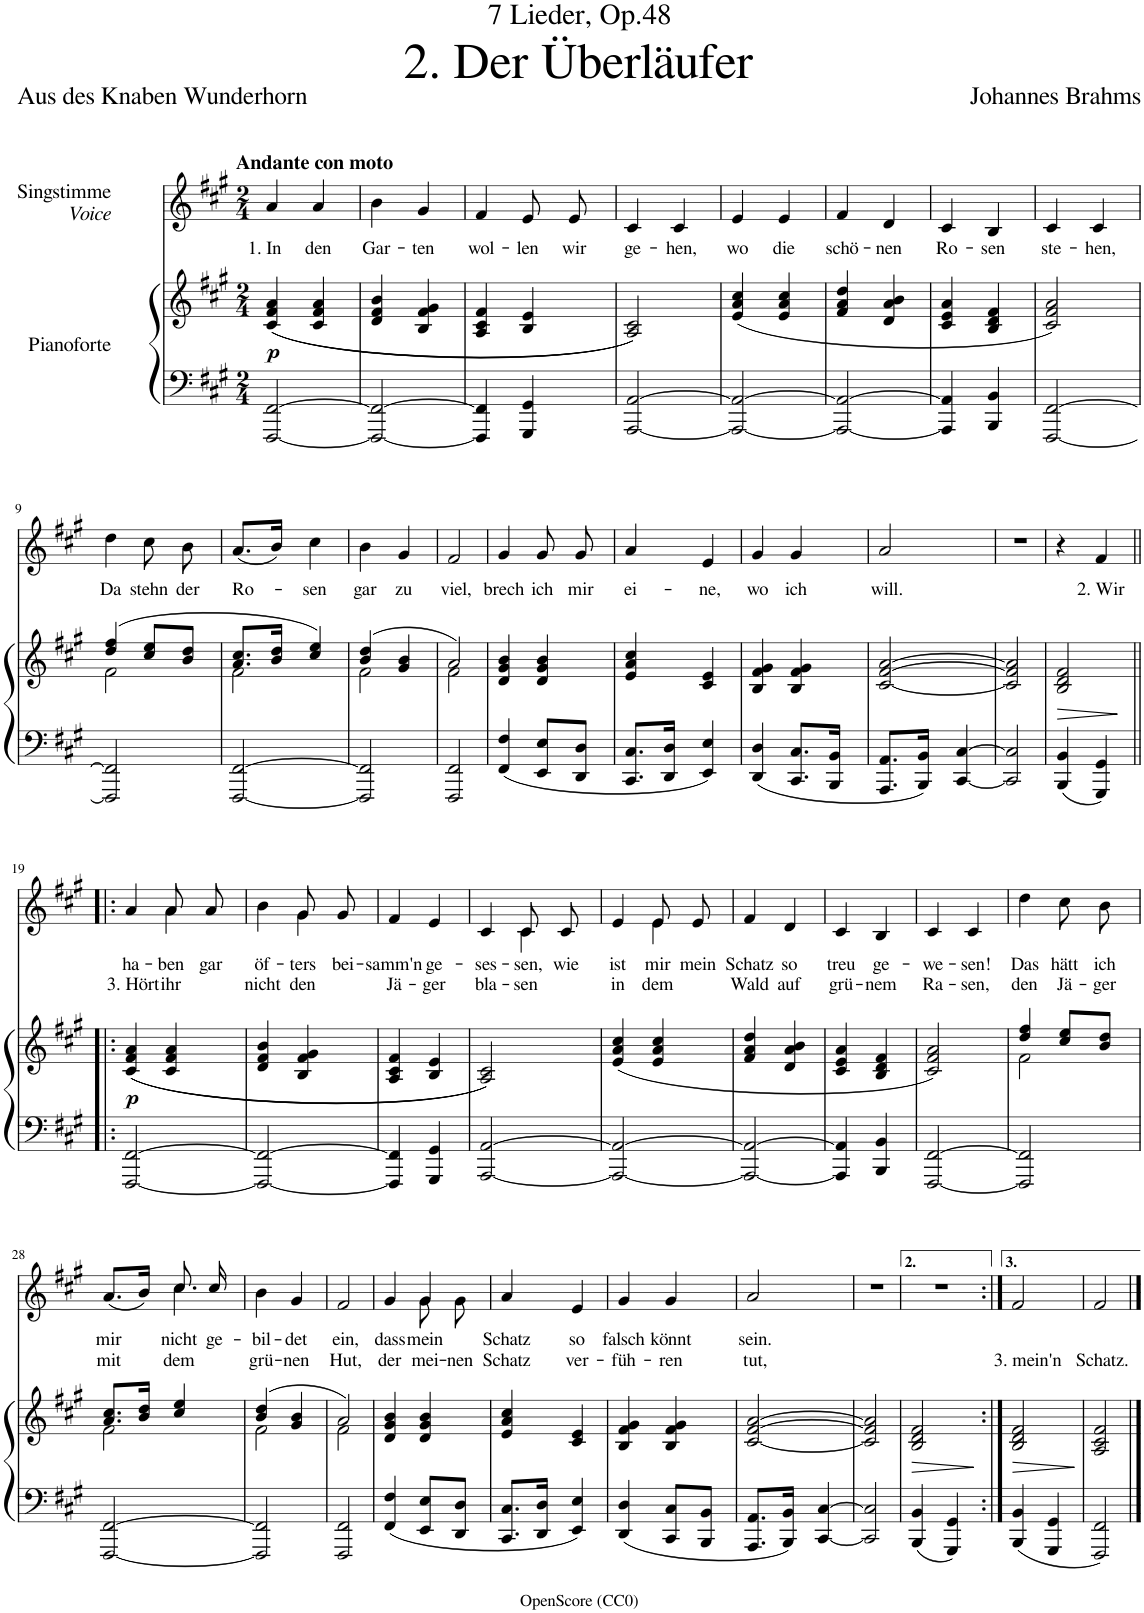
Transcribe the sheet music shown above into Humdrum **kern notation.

**kern	**kern	**dynam	**kern	**text	**text
*part2	*part2	*part2	*part1	*part1	*part1
*staff3	*staff2	*staff2/3	*staff1	*staff1	*staff1
*I"Pianoforte	*	*	*I"Singstimme Voice	*	*
*I'Pno	*	*	*	*	*
*clefF4	*clefG2	*	*clefG2	*	*
*k[f#c#g#]	*k[f#c#g#]	*	*k[f#c#g#]	*	*
*M2/4	*M2/4	*	*M2/4	*	*
=1	=1	=1	=1	=1	=1
!	!	!	!LO:TX:a:B:t=Andante con moto	!	!
!	!	!LO:DY:b	!	!LO:LY:b	!
[2FFF#/ [2FF#/	((<4c#/ 4f#/ 4a/	p	4a/	1. In	.
!	!	!	!	!LO:LY:b	!
.	4c#/ 4f#/ 4a/	.	4a/	den	.
=2	=2	=2	=2	=2	=2
!	!	!	!	!LO:LY:b	!
2FFF#/_ 2FF#/_	4d/ 4f#/ 4b/	.	4b\	Gar-	.
!	!	!	!	!LO:LY:b	!
.	4B/ 4f#/ 4g#/	.	4g#/	-ten	.
=3	=3	=3	=3	=3	=3
!	!	!	!	!LO:LY:b	!
4FFF#/] 4FF#/]	4A/ 4c#/ 4f#/	.	4f#/	wol-	.
!	!	!	!	!LO:LY:b	!
4GGG#/ 4GG#/	4B/ 4e/	.	8e/	-len	.
!	!	!	!	!LO:LY:b	!
.	.	.	8e/	wir	.
=4	=4	=4	=4	=4	=4
!	!	!	!	!LO:LY:b	!
[2AAA/ [2AA/	2A/ 2c#/))	.	4c#/	ge-	.
!	!	!	!	!LO:LY:b	!
.	.	.	4c#/	-hen,	.
=5	=5	=5	=5	=5	=5
!	!	!	!	!LO:LY:b	!
2AAA/_ 2AA/_	(<4e/ 4a/ 4cc#/	.	4e/	wo	.
!	!	!	!	!LO:LY:b	!
.	4e/ 4a/ 4cc#/	.	4e/	die	.
=6	=6	=6	=6	=6	=6
!	!	!	!	!LO:LY:b	!
2AAA/_ 2AA/_	4f#/ 4a/ 4dd/	.	4f#/	schö-	.
!	!	!	!	!LO:LY:b	!
.	4d/ 4a/ 4b/	.	4d/	-nen	.
=7	=7	=7	=7	=7	=7
!	!	!	!	!LO:LY:b	!
4AAA/] 4AA/]	4c#/ 4e/ 4a/	.	4c#/	Ro-	.
!	!	!	!	!LO:LY:b	!
4BBB/ 4BB/	4B/ 4d/ 4f#/	.	4B/	-sen	.
=8	=8	=8	=8	=8	=8
!	!	!	!	!LO:LY:b	!
[2FFF#/ [2FF#/	2c#/ 2f#/ 2a/)	.	4c#/	ste-	.
!	!	!	!	!LO:LY:b	!
.	.	.	4c#/	-hen,	.
!!LO:LB:g=z
=9	=9	=9	=9	=9	=9
*	*^	*	*	*	*
!	!	!	!	!	!LO:LY:b	!
2FFF#/] 2FF#/]	(4dd/ 4ff#/	2f#\	.	4dd\	Da	.
!	!	!	!	!	!LO:LY:b	!
.	8cc#/ 8ee/L	.	.	8cc#\	stehn	.
!	!	!	!	!	!LO:LY:b	!
.	8b/ 8dd/J	.	.	8b\	der	.
=10	=10	=10	=10	=10	=10	=10
!	!	!	!	!	!LO:LY:b	!
[2FFF#/ [2FF#/	8.a/ 8.cc#/L	2f#\	.	(8.a/L	Ro-	.
.	16b/ 16dd/Jk	.	.	16b/Jk)	.	.
!	!	!	!	!	!LO:LY:b	!
.	4cc#/ 4ee/)	.	.	4cc#\	-sen	.
=11	=11	=11	=11	=11	=11	=11
!	!	!	!	!	!LO:LY:b	!
2FFF#/] 2FF#/]	(4b/ 4dd/	2f#\	.	4b\	gar	.
!	!	!	!	!	!LO:LY:b	!
.	4g#/ 4b/	.	.	4g#/	zu	.
=12	=12	=12	=12	=12	=12	=12
!	!	!	!	!	!LO:LY:b	!
2FFF#/ 2FF#/	2a/)	2f#\	.	2f#/	viel,	.
=13	=13	=13	=13	=13	=13	=13
!	!	!	!	!	!LO:LY:b	!
*	*v	*v	*	*	*	*
4FF#/ 4F#/	4d/ 4g#/ 4b/	.	4g#/	brech	.
!	!	!	!	!LO:LY:b	!
8EE/ 8E/L	4d/ 4g#/ 4b/	.	8g#/	ich	.
!	!	!	!	!LO:LY:b	!
8DD/ 8D/J	.	.	8g#/	mir	.
=14	=14	=14	=14	=14	=14
!	!	!	!	!LO:LY:b	!
8.CC#/ 8.C#/L	4e/ 4a/ 4cc#/	.	4a/	ei-	.
16DD/ 16D/Jk	.	.	.	.	.
!	!	!	!	!LO:LY:b	!
4EE/ 4E/	4c#/ 4e/	.	4e/	-ne,	.
=15	=15	=15	=15	=15	=15
!	!	!	!	!LO:LY:b	!
4DD/ 4D/	4B/ 4f#/ 4g#/	.	4g#/	wo	.
!	!	!	!	!LO:LY:b	!
8.CC#/ 8.C#/L	4B/ 4f#/ 4g#/	.	4g#/	ich	.
16BBB/ 16BB/Jk	.	.	.	.	.
=16	=16	=16	=16	=16	=16
!	!	!	!	!LO:LY:b	!
8.AAA/ 8.AA/L	[2c#/ [>2f#/ [2a/	.	2a/	will.	.
16BBB/ 16BB/Jk	.	.	.	.	.
[4CC#/ [4C#/	.	.	.	.	.
=17	=17	=17	=17	=17	=17
2CC#/] 2C#/]	2c#/] 2f#/] 2a/]	.	2r	.	.
=18	=18	=18	=18	=18	=18
!	!	!LO:HP:b	!	!	!
4BBB/ 4BB/	2B/ 2d/ 2f#/	>	4r	.	.
!	!	!	!	!LO:LY:b	!
4GGG#/ 4GG#/	.	.	4f#/	2. Wir	.
.	.	]	.	.	.
!!LO:LB:g=z
=19!|:	=19!|:	=19!|:	=19!|:	=19!|:	=19!|:
!	!	!LO:DY:b	!	!LO:LY:b	!LO:LY:b
*	*	*	*^	*	*
[2FFF#/ [2FF#/	(<(4c#/ 4f#/ 4a/	p	4a/	4ryy	ha-	3. Hört
!	!	!	!	!	!LO:LY:b	!LO:LY:b
.	4c#/ 4f#/ 4a/	.	8a/	4a\	-ben	ihr
!	!	!	!	!	!LO:LY:b	!
.	.	.	8a/	.	gar	.
=20	=20	=20	=20	=20	=20	=20
!	!	!	!	!	!LO:LY:b	!LO:LY:b
2FFF#/_ 2FF#/_	4d/ 4f#/ 4b/	.	4b\	4ryy	öf-	nicht
!	!	!	!	!	!LO:LY:b	!LO:LY:b
.	4B/ 4f#/ 4g#/	.	8g#/	4g#\	-ters	den
!	!	!	!	!	!LO:LY:b	!
.	.	.	8g#/	.	bei-	.
*	*	*	*v	*v	*	*
=21	=21	=21	=21	=21	=21
!	!	!	!	!LO:LY:b	!LO:LY:b
4FFF#/] 4FF#/]	4A/ 4c#/ 4f#/	.	4f#/	-samm'n	Jä-
!	!	!	!	!LO:LY:b	!LO:LY:b
4GGG#/ 4GG#/	4B/ 4e/	.	4e/	ge-	-ger
=22	=22	=22	=22	=22	=22
!	!	!	!	!LO:LY:b	!LO:LY:b
*	*	*	*^	*	*
[2AAA/ [2AA/	2A/ 2c#/))	.	4c#/	4ryy	-ses-	bla-
!	!	!	!	!	!LO:LY:b	!LO:LY:b
.	.	.	8c#/	4c#\	-sen,	-sen
!	!	!	!	!	!LO:LY:b	!
.	.	.	8c#/	.	wie	.
=23	=23	=23	=23	=23	=23	=23
!	!	!	!	!	!LO:LY:b	!LO:LY:b
2AAA/_ 2AA/_	(<4e/ 4a/ 4cc#/	.	4e/	4ryy	ist	in
!	!	!	!	!	!LO:LY:b	!LO:LY:b
.	4e/ 4a/ 4cc#/	.	8e/	4e\	mir	dem
!	!	!	!	!	!LO:LY:b	!
.	.	.	8e/	.	mein	.
*	*	*	*v	*v	*	*
=24	=24	=24	=24	=24	=24
!	!	!	!	!LO:LY:b	!LO:LY:b
2AAA/_ 2AA/_	4f#/ 4a/ 4dd/	.	4f#/	Schatz	Wald
!	!	!	!	!LO:LY:b	!LO:LY:b
.	4d/ 4a/ 4b/	.	4d/	so	auf
=25	=25	=25	=25	=25	=25
!	!	!	!	!LO:LY:b	!LO:LY:b
4AAA/] 4AA/]	4c#/ 4e/ 4a/	.	4c#/	treu	grü-
!	!	!	!	!LO:LY:b	!LO:LY:b
4BBB/ 4BB/	4B/ 4d/ 4f#/	.	4B/	ge-	-nem
=26	=26	=26	=26	=26	=26
!	!	!	!	!LO:LY:b	!LO:LY:b
[2FFF#/ [2FF#/	2c#/ 2f#/ 2a/)	.	4c#/	-we-	Ra-
!	!	!	!	!LO:LY:b	!LO:LY:b
.	.	.	4c#/	-sen!	-sen,
=27	=27	=27	=27	=27	=27
*	*^	*	*	*	*
!	!	!	!	!	!LO:LY:b	!LO:LY:b
2FFF#/] 2FF#/]	4dd/ 4ff#/	2f#\	.	4dd\	Das	den
!	!	!	!	!	!LO:LY:b	!LO:LY:b
.	8cc#/ 8ee/L	.	.	8cc#\	hätt	Jä-
!	!	!	!	!	!LO:LY:b	!LO:LY:b
.	8b/ 8dd/J	.	.	8b\	ich	-ger
!!LO:LB:g=z
=28	=28	=28	=28	=28	=28	=28
!	!	!	!	!	!LO:LY:b	!LO:LY:b
*	*	*	*	*^	*	*
[2FFF#/ [2FF#/	8.a/ 8.cc#/L	2f#\	.	(<8.a/L	4ryy	mir	mit
.	16b/ 16dd/Jk	.	.	16b/Jk)	.	.	.
!	!	!	!	!LO:N:head=solid	!	!LO:LY:b	!LO:LY:b
.	4cc#/ 4ee/	.	.	8.cc#/	4cc#\	nicht	dem
!	!	!	!	!	!	!LO:LY:b	!
.	.	.	.	16cc#/	.	ge-	.
*	*	*	*	*v	*v	*	*
=29	=29	=29	=29	=29	=29	=29
!	!	!	!	!	!LO:LY:b	!LO:LY:b
2FFF#/] 2FF#/]	(4b/ 4dd/	2f#\	.	4b\	-bil-	grü-
!	!	!	!	!	!LO:LY:b	!LO:LY:b
.	4g#/ 4b/	.	.	4g#/	-det	-nen
=30	=30	=30	=30	=30	=30	=30
!	!	!	!	!	!LO:LY:b	!LO:LY:b
2FFF#/ 2FF#/	2a/)	2f#\	.	2f#/	ein,	Hut,
=31	=31	=31	=31	=31	=31	=31
!	!	!	!	!	!LO:LY:b	!LO:LY:b
*	*v	*v	*	*^	*	*
4FF#/ 4F#/	4d/ 4g#/ 4b/	.	4g#/	4ryy	dass	der
!	!	!	!	!	!LO:LY:b	!
!	!	!	!	!	!	!LO:LY:b
8EE/ 8E/L	4d/ 4g#/ 4b/	.	4g#/	8g#\	.	mei-
!	!	!	!	!	!	!LO:LY:b
8DD/ 8D/J	.	.	.	8g#\	.	-nen
=32	=32	=32	=32	=32	=32	=32
!	!	!	!	!	!LO:LY:b	!LO:LY:b
*	*	*	*v	*v	*	*
8.CC#/ 8.C#/L	4e/ 4a/ 4cc#/	.	4a/	Schatz	Schatz
16DD/ 16D/Jk	.	.	.	.	.
!	!	!	!	!LO:LY:b	!LO:LY:b
4EE/ 4E/	4c#/ 4e/	.	4e/	so	ver-
=33	=33	=33	=33	=33	=33
!	!	!	!	!LO:LY:b	!LO:LY:b
4DD/ 4D/	4B/ 4f#/ 4g#/	.	4g#/	falsch	-füh-
!	!	!	!	!LO:LY:b	!LO:LY:b
8CC#/ 8C#/L	4B/ 4f#/ 4g#/	.	4g#/	könnt	-ren
8BBB/ 8BB/J	.	.	.	.	.
=34	=34	=34	=34	=34	=34
!	!	!	!	!LO:LY:b	!LO:LY:b
8.AAA/ 8.AA/L	[2c#/ [>2f#/ [2a/	.	2a/	sein.	tut,
16BBB/ 16BB/Jk	.	.	.	.	.
[4CC#/ [4C#/	.	.	.	.	.
=35	=35	=35	=35	=35	=35
2CC#/] 2C#/]	2c#/] 2f#/] 2a/]	.	2r	.	.
=36	=36	=36	=36	=36	=36
!	!	!LO:HP:b	!	!	!
4BBB/ 4BB/	2B/ 2d/ 2f#/	>	2r	.	.
4GGG#/ 4GG#/	.	.	.	.	.
.	.	]	.	.	.
=37:|!	=37:|!	=37:|!	=37:|!	=37:|!	=37:|!
!	!	!LO:HP:b	!	!	!LO:LY:b
4BBB/ 4BB/	2B/ 2d/ 2f#/	>	2f#/	.	3. mein'n
4GGG#/ 4GG#/	.	.	.	.	.
.	.	]	.	.	.
=38	=38	=38	=38	=38	=38
!	!	!	!	!	!LO:LY:b
2FFF#/ 2FF#/	2A/ 2c#/ 2f#/	.	2f#/	.	Schatz.
==	==	==	==	==	==
*-	*-	*-	*-	*-	*-
